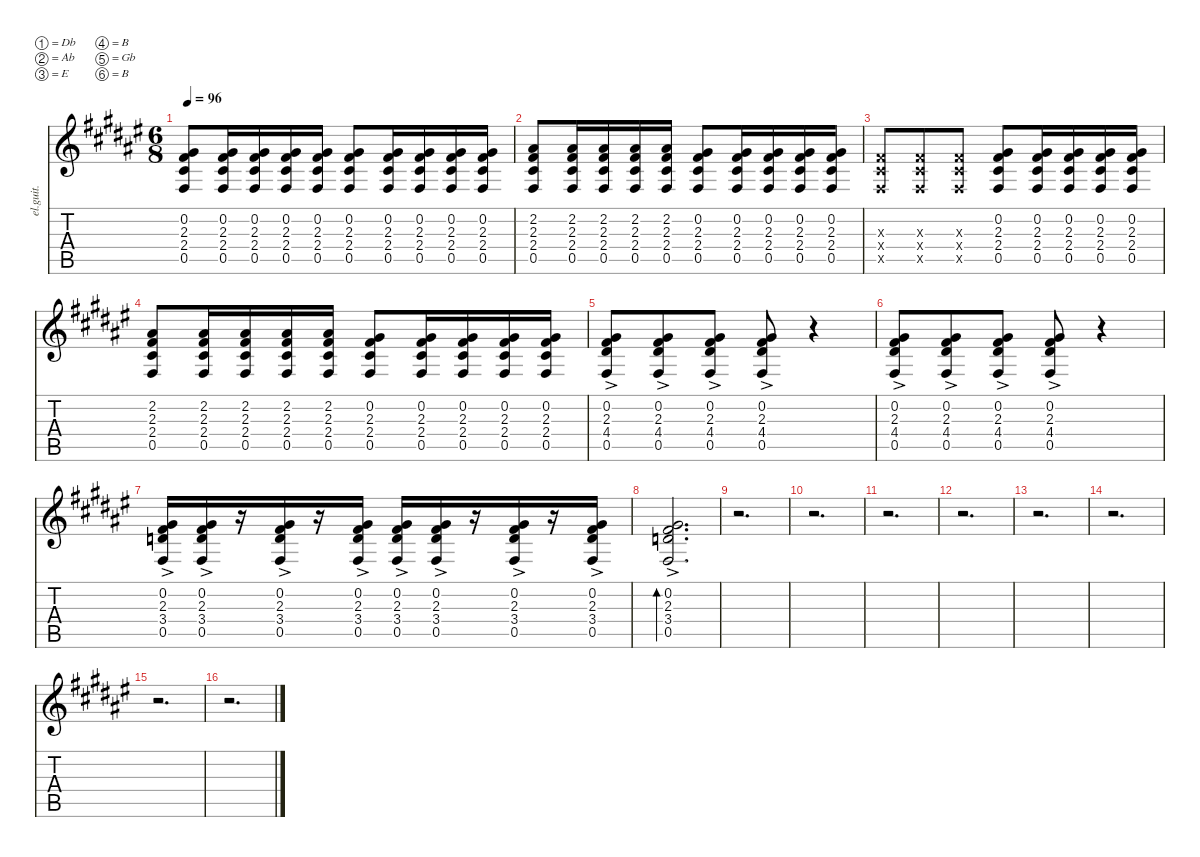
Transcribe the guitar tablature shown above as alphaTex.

\defaultSystemsLayout 4
\hideDynamics
\bracketExtendMode nobrackets
\otherSystemsTrackNameOrientation horizontal
\track ("Clean Guitar" "el.guit.") {instrument electricguitarclean}
\staff {score tabs}
\tuning (Db4 Ab3 E3 B2 Gb2 B1)
\ts (6 8)
\tempo 96
\clef g2
\ks f#
(0.5{acc #} 2.4{acc #} 2.3{acc #} 0.2{acc #}).8{dy mf beam Up} (0.5{acc #} 2.4{acc #} 2.3{acc #} 0.2{acc #}).16{beam Up} (2.3{acc #} 2.4{acc #} 0.5{acc #} 0.2{acc #}).16{beam Up} (2.3{acc #} 2.4{acc #} 0.5{acc #} 0.2{acc #}).16{beam Up} (2.3{acc #} 2.4{acc #} 0.5{acc #} 0.2{acc #}).16{beam Up} (0.5{acc #} 2.4{acc #} 2.3{acc #} 0.2{acc #}).8{beam Up} (0.5{acc #} 2.4{acc #} 2.3{acc #} 0.2{acc #}).16{beam Up} (2.3{acc #} 2.4{acc #} 0.5{acc #} 0.2{acc #}).16{beam Up} (2.3{acc #} 2.4{acc #} 0.5{acc #} 0.2{acc #}).16{beam Up} (2.3{acc #} 2.4{acc #} 0.5{acc #} 0.2{acc #}).16{beam Up} |
(0.5{acc #} 2.4{acc #} 2.3{acc #} 2.2{acc #}).8{beam Up} (0.5{acc #} 2.4{acc #} 2.3{acc #} 2.2{acc #}).16{beam Up} (2.3{acc #} 2.4{acc #} 0.5{acc #} 2.2{acc #}).16{beam Up} (2.3{acc #} 2.4{acc #} 0.5{acc #} 2.2{acc #}).16{beam Up} (2.3{acc #} 2.4{acc #} 0.5{acc #} 2.2{acc #}).16{beam Up} (0.5{acc #} 2.4{acc #} 2.3{acc #} 0.2{acc #}).8{beam Up} (0.5{acc #} 2.4{acc #} 2.3{acc #} 0.2{acc #}).16{beam Up} (2.3{acc #} 2.4{acc #} 0.5{acc #} 0.2{acc #}).16{beam Up} (2.3{acc #} 2.4{acc #} 0.5{acc #} 0.2{acc #}).16{beam Up} (2.3{acc #} 2.4{acc #} 0.5{acc #} 0.2{acc #}).16{beam Up} |
(0.5{x acc #} 2.4{x acc #} 2.3{x acc #}).8{beam Up} (2.3{x acc #} 2.4{x acc #} 0.5{x acc #}).8{beam Up} (0.5{x acc #} 2.4{x acc #} 2.3{x acc #}).8{beam Up} (0.5{acc #} 2.4{acc #} 2.3{acc #} 0.2{acc #}).8{beam Up} (0.5{acc #} 2.4{acc #} 2.3{acc #} 0.2{acc #}).16{beam Up} (2.3{acc #} 2.4{acc #} 0.5{acc #} 0.2{acc #}).16{beam Up} (2.3{acc #} 2.4{acc #} 0.5{acc #} 0.2{acc #}).16{beam Up} (2.3{acc #} 2.4{acc #} 0.5{acc #} 0.2{acc #}).16{beam Up} |
(0.5{acc #} 2.4{acc #} 2.3{acc #} 2.2{acc #}).8{beam Up} (0.5{acc #} 2.4{acc #} 2.3{acc #} 2.2{acc #}).16{beam Up} (2.3{acc #} 2.4{acc #} 0.5{acc #} 2.2{acc #}).16{beam Up} (2.3{acc #} 2.4{acc #} 0.5{acc #} 2.2{acc #}).16{beam Up} (2.3{acc #} 2.4{acc #} 0.5{acc #} 2.2{acc #}).16{beam Up} (0.5{acc #} 2.4{acc #} 2.3{acc #} 0.2{acc #}).8{beam Up} (0.5{acc #} 2.4{acc #} 2.3{acc #} 0.2{acc #}).16{beam Up} (2.3{acc #} 2.4{acc #} 0.5{acc #} 0.2{acc #}).16{beam Up} (2.3{acc #} 2.4{acc #} 0.5{acc #} 0.2{acc #}).16{beam Up} (2.3{acc #} 2.4{acc #} 0.5{acc #} 0.2{acc #}).16{beam Up} |
(0.5{ac acc #} 4.4{ac acc #} 2.3{ac acc #} 0.2{acc #}).8{beam Up} (2.3{ac acc #} 4.4{ac acc #} 0.5{ac acc #} 0.2{acc #}).8{beam Up} (2.3{ac acc #} 4.4{ac acc #} 0.5{ac acc #} 0.2{acc #}).8{beam Up} (2.3{ac acc #} 4.4{ac acc #} 0.5{ac acc #} 0.2{acc #}).8{beam Up} r.4{beam Up} |
(0.5{ac acc #} 4.4{ac acc #} 2.3{ac acc #} 0.2{acc #}).8{beam Up} (2.3{ac acc #} 4.4{ac acc #} 0.5{ac acc #} 0.2{acc #}).8{beam Up} (2.3{ac acc #} 4.4{ac acc #} 0.5{ac acc #} 0.2{acc #}).8{beam Up} (2.3{ac acc #} 4.4{ac acc #} 0.5{ac acc #} 0.2{acc #}).8{beam Up} r.4{beam Up} |
(3.4{ac acc forcenatural} 2.3{ac acc #} 0.5{ac acc #} 0.2{acc #}).16{beam Up} (0.5{ac acc #} 3.4{ac acc forcenatural} 2.3{ac acc #} 0.2{acc #}).16{beam Up} r.16{beam Up} (2.3{ac acc #} 3.4{ac acc forcenatural} 0.5{ac acc #} 0.2{acc #}).16{beam Up} r.16{beam Up} (0.5{ac acc #} 3.4{ac acc forcenatural} 2.3{ac acc #} 0.2{acc #}).16{beam Up} (3.4{ac acc forcenatural} 2.3{ac acc #} 0.5{ac acc #} 0.2{acc #}).16{beam Up} (0.5{ac acc #} 3.4{ac acc forcenatural} 2.3{ac acc #} 0.2{acc #}).16{beam Up} r.16{beam Up} (2.3{ac acc #} 3.4{ac acc forcenatural} 0.5{ac acc #} 0.2{acc #}).16{beam Up} r.16{beam Up} (0.5{ac acc #} 3.4{ac acc forcenatural} 2.3{ac acc #} 0.2{acc #}).16{beam Up} |
(3.4{ac acc forcenatural} 2.3{ac acc #} 0.5{ac acc #} 0.2{acc #}).2{d bd 213 beam Up} |
r.2{d beam Down} |
r.2{d beam Down} |
r.2{d beam Down} |
r.2{d beam Down} |
r.2{d beam Down} |
r.2{d beam Down} |
r.2{d beam Down} |
r.2{d beam Down}
